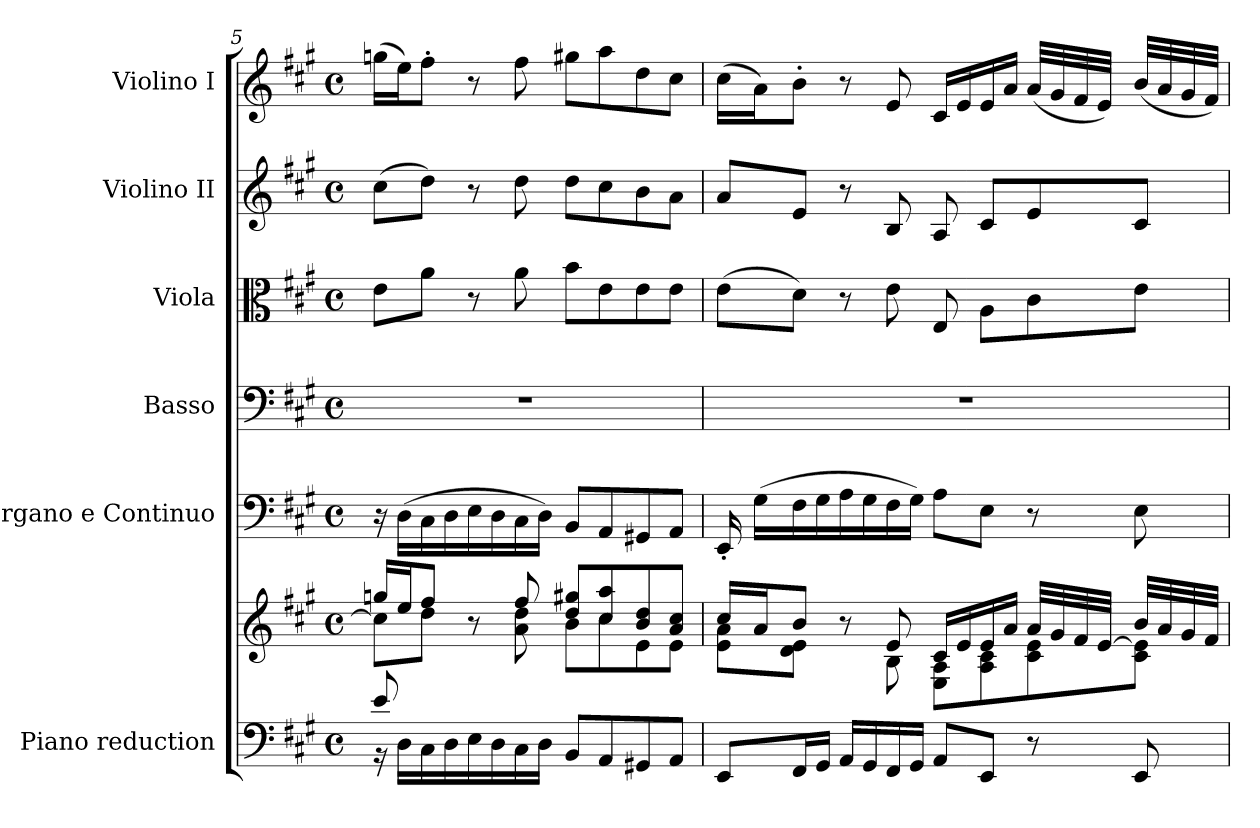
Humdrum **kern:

**kern	**kern	**kern	**kern	**kern	**kern	**kern
*part6	*part6	*part5	*part4	*part3	*part2	*part1
*staff7	*staff6	*staff5	*staff4	*staff3	*staff2	*staff1
*I"Piano reduction	*	*I"Organo e Continuo	*I"Basso	*I"Viola	*I"Violino II	*I"Violino I
*I'Pno	*	*	*	*I'Vla	*I'Vln	*I'Vln
*clefF4	*clefG2	*clefF4	*clefF4	*clefC3	*clefG2	*clefG2
*k[f#c#g#]	*k[f#c#g#]	*k[f#c#g#]	*k[f#c#g#]	*k[f#c#g#]	*k[f#c#g#]	*k[f#c#g#]
*M4/4	*M4/4	*M4/4	*M4/4	*M4/4	*M4/4	*M4/4
*met(c)	*met(c)	*met(c)	*met(c)	*met(c)	*met(c)	*met(c)
=5	=5	=5	=5	=5	=5	=5
*^	*^	*	*	*	*	*
*	*	*	*^	*	*	*	*	*
8e/L	16r	16ggn/LL	8cc#\L]	8ryy	16r	1r	8e\L	(>8cc#\L	(>16ggn\LL
.	16D\LL	16ee/J	.	.	(>16D\LL	.	.	.	16ee\J)
2..ryy	16C#\	8ff#/J	8dd\J	8a\J	16C#\	.	8a\J	8dd\J)	8ff#'\J
.	16D\	.	.	.	16D\	.	.	.	.
.	16E\	8r	8ryy	4ryy	16E\	.	8r	8r	8r
.	16D\	.	.	.	16D\	.	.	.	.
.	16C#\	8ff#/	8a\ 8dd\	.	16C#\	.	8a\	8dd\	8ff#\
.	16D\JJ	.	.	.	16D\JJ)	.	.	.	.
.	8BB/L	8dd/ 8gg#X/L	8b\L	2rgyy	8BB/L	.	8b\L	8dd\L	8gg#X\L
.	8AA/	8cc#/ 8aa/	8cc#\	.	8AA/	.	8e\	8cc#\	8aa\
.	8GG#X/	8b/ 8dd/	8e\	.	8GG#X/	.	8e\	8b\	8dd\
.	8AA/J	8a/ 8cc#/J	8e\J	.	8AA/J	.	8e\J	8a\J	8cc#\J
*v	*v	*	*	*	*	*	*	*	*
*	*	*v	*v	*	*	*	*	*
!!LO:PB:g=z
=6	=6	=6	=6	=6	=6	=6	=6
8EE/L	16cc#/LL	8e\ 8a\L	16EE'/	1r	(>8e\L	8a/L	(>16cc#\LL
.	16a/J	.	(>16G#\LL	.	.	.	16a\J)
16FF#/L	8b/J	8d\ 8e\J	16F#\	.	8d\J)	8e/J	8b'\J
16GG#/JJ	.	.	16G#\	.	.	.	.
16AA/LL	8r	8ryy	16A\	.	8r	8r	8r
16GG#/	.	.	16G#\	.	.	.	.
16FF#/	8e/	8B\	16F#\	.	8e\	8B/	8e/
16GG#/JJ	.	.	16G#\JJ)	.	.	.	.
8AA/L	16c#/LL	8E\ 8A\L	8A\L	.	8E/	8A/	16c#/LL
.	16e/	.	.	.	.	.	16e/
8EE/J	16e/	8A\ 8c#\	8E\J	.	8A\L	8c#/L	16e/
.	16a/JJ	.	.	.	.	.	16a/JJ
8r	32a/LLL	8c#\ 8e\	8r	.	8c#\	8e/	(<32a/LLL
.	32g#/	.	.	.	.	.	32g#/
.	32f#/	.	.	.	.	.	32f#/
.	[32e/JJJ	.	.	.	.	.	32e/JJJ)
8EE/	32b/LLL	8c#\ 8e\]J	8E\	.	8e\J	8c#/J	(<32b/LLL
.	32a/	.	.	.	.	.	32a/
.	32g#/	.	.	.	.	.	32g#/
.	32f#/JJJ	.	.	.	.	.	32f#/JJJ)
*	*v	*v	*	*	*	*	*
=	=	=	=	=	=	=
*-	*-	*-	*-	*-	*-	*-
